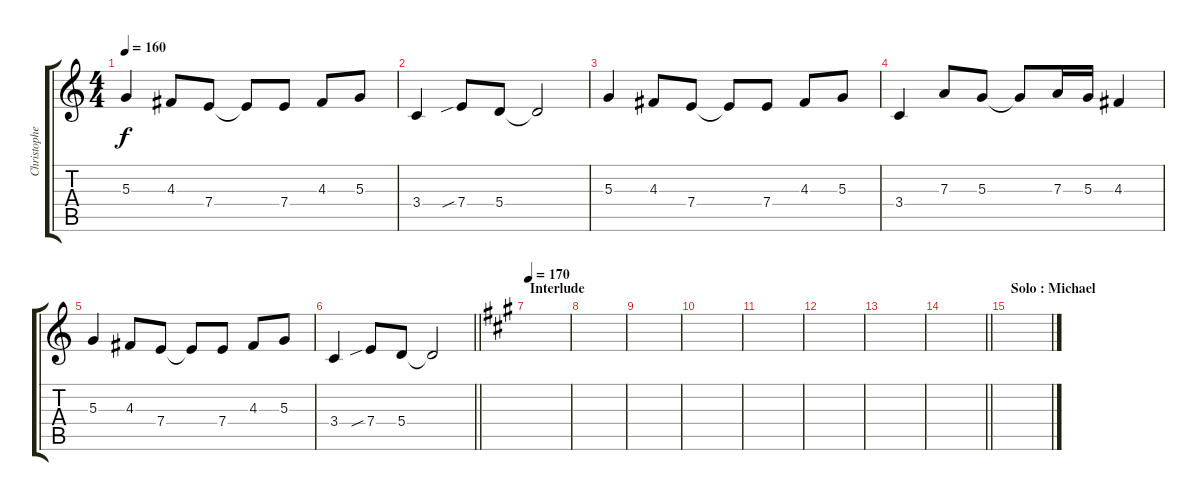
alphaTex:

\track ("Christopher Amott" "Christophe") {instrument distortionguitar}
\staff {score tabs}
\tuning (B3 Gb3 D3 A2 E2 B1) {hide}
\ts (4 4)
\tempo 160
\clef g2
\ks c
5.3.4{dy f} 4.3.8 7.4.8 7.4{t}.8 7.4.8 4.3.8 5.3.8 |
3.4.4 7.4{sib}.8 5.4.8 5.4{t}.2 |
5.3.4 4.3.8 7.4.8 7.4{t}.8 7.4.8 4.3.8 5.3.8 |
3.4.4 7.3.8 5.3.8 5.3{t}.8 7.3.16 5.3.16 4.3.4 |
5.3.4 4.3.8 7.4.8 7.4{t}.8 7.4.8 4.3.8 5.3.8 |
\barLineRight lightlight
3.4.4 7.4{sib}.8 5.4.8 5.4{t}.2 |
\section ("" "Interlude")
\tempo 170
\ks a
|
|
|
|
|
|
|
\barLineRight lightlight
|
\section ("" "Solo : Michael")
